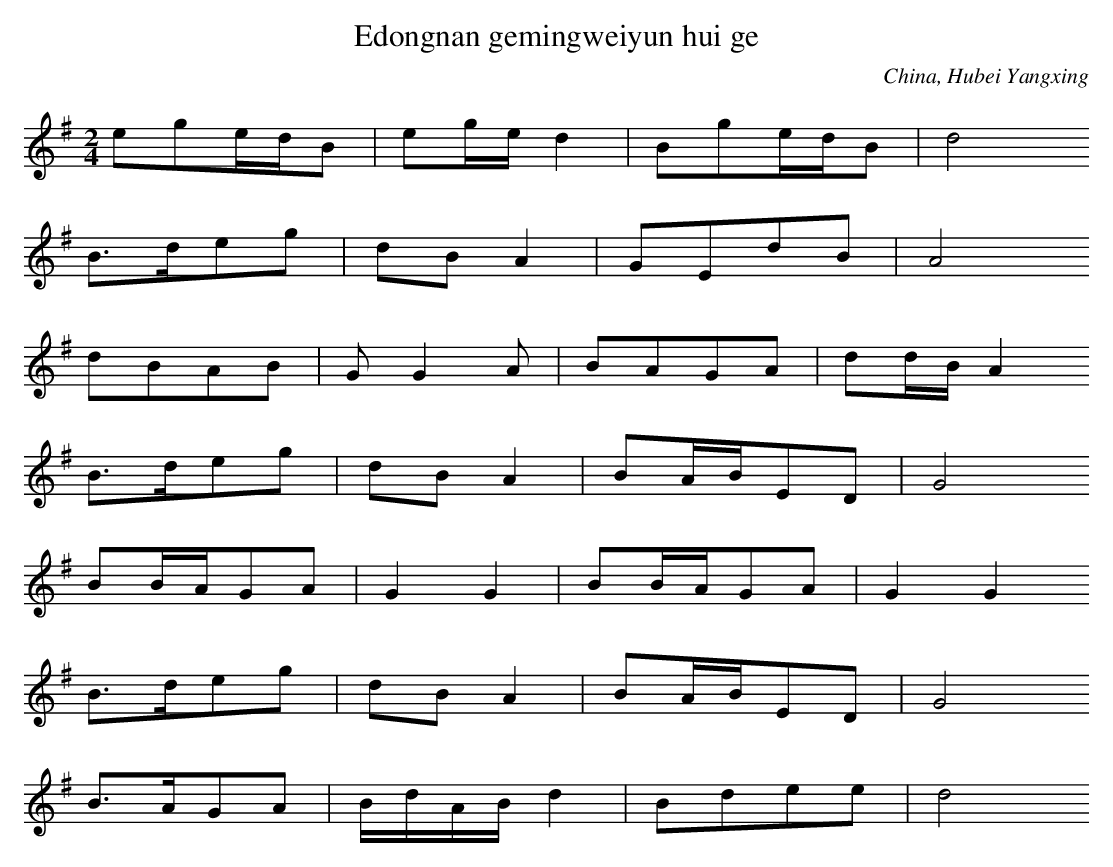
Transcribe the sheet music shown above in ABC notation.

X:1
T: Edongnan gemingweiyun hui ge
O: China, Hubei Yangxing
M: 2/4
L: 1/16
K: G
e2g2edB2 | e2ged4 | B2g2edB2 | d8
B3de2g2 | d2B2A4 | G2E2d2B2 | A8
d2B2A2B2 | G2G4A2 | B2A2G2A2 | d2dBA4
B3de2g2 | d2B2A4 | B2ABE2D2 | G8
B2BAG2A2 | G4G4 | B2BAG2A2 | G4G4
B3de2g2 | d2B2A4 | B2ABE2D2 | G8
B3AG2A2 | BdABd4 | B2d2e2e2 | d8
